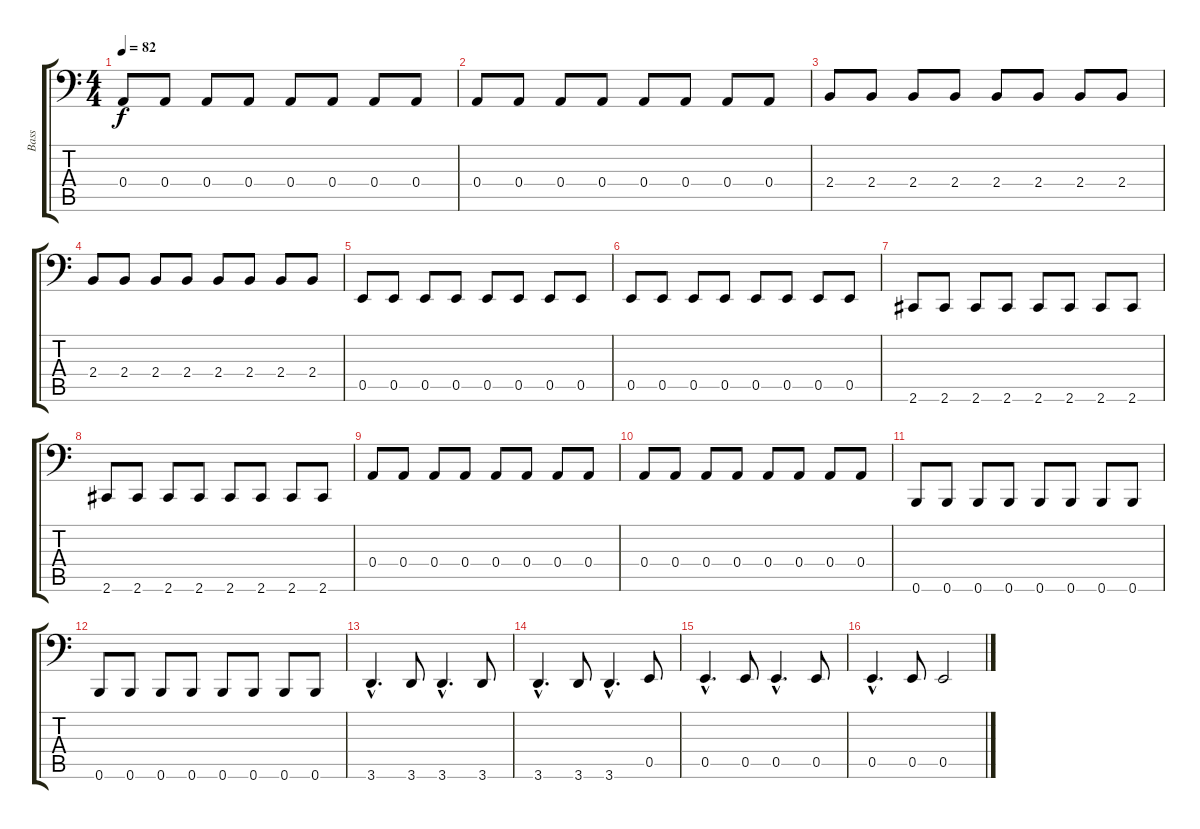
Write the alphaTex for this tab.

\track ("Bass" "Bass") {instrument fretlessbass}
\staff {score tabs}
\tuning (C3 G2 D2 A1 E1 B0) {hide}
\ts (4 4)
\tempo 82
\clef f4
\ks c
0.4.8{dy f} 0.4.8 0.4.8 0.4.8 0.4.8 0.4.8 0.4.8 0.4.8 |
0.4.8 0.4.8 0.4.8 0.4.8 0.4.8 0.4.8 0.4.8 0.4.8 |
2.4.8 2.4.8 2.4.8 2.4.8 2.4.8 2.4.8 2.4.8 2.4.8 |
2.4.8 2.4.8 2.4.8 2.4.8 2.4.8 2.4.8 2.4.8 2.4.8 |
0.5.8 0.5.8 0.5.8 0.5.8 0.5.8 0.5.8 0.5.8 0.5.8 |
0.5.8 0.5.8 0.5.8 0.5.8 0.5.8 0.5.8 0.5.8 0.5.8 |
2.6.8 2.6.8 2.6.8 2.6.8 2.6.8 2.6.8 2.6.8 2.6.8 |
2.6.8 2.6.8 2.6.8 2.6.8 2.6.8 2.6.8 2.6.8 2.6.8 |
0.4.8 0.4.8 0.4.8 0.4.8 0.4.8 0.4.8 0.4.8 0.4.8 |
0.4.8 0.4.8 0.4.8 0.4.8 0.4.8 0.4.8 0.4.8 0.4.8 |
0.6.8 0.6.8 0.6.8 0.6.8 0.6.8 0.6.8 0.6.8 0.6.8 |
0.6.8 0.6.8 0.6.8 0.6.8 0.6.8 0.6.8 0.6.8 0.6.8 |
3.6{hac}.4{d} 3.6.8 3.6{hac}.4{d} 3.6.8 |
3.6{hac}.4{d} 3.6.8 3.6{hac}.4{d} 0.5.8 |
0.5{hac}.4{d} 0.5.8 0.5{hac}.4{d} 0.5.8 |
0.5{hac}.4{d} 0.5.8 0.5.2
